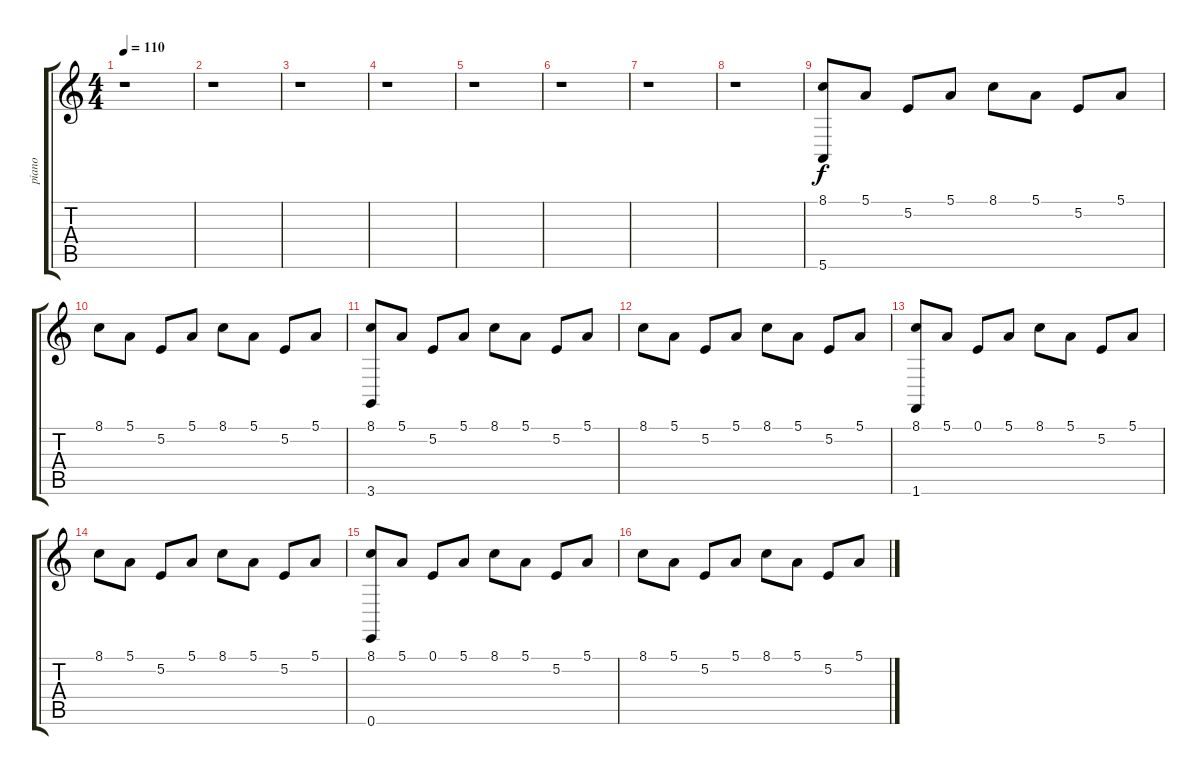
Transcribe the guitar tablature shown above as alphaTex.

\track ("piano" "piano") {instrument acousticgrandpiano}
\staff {score tabs}
\tuning (E4 B3 G3 D3 A2 E2) {hide}
\ts (4 4)
\tempo 110
\clef g2
\ks c
r.1{dy f instrument acousticgrandpiano} |
r.1 |
r.1 |
r.1 |
r.1 |
r.1 |
r.1 |
r.1 |
(8.1 5.6).8 5.1.8 5.2.8 5.1.8 8.1.8 5.1.8 5.2.8 5.1.8 |
8.1.8 5.1.8 5.2.8 5.1.8 8.1.8 5.1.8 5.2.8 5.1.8 |
(8.1 3.6).8 5.1.8 5.2.8 5.1.8 8.1.8 5.1.8 5.2.8 5.1.8 |
8.1.8 5.1.8 5.2.8 5.1.8 8.1.8 5.1.8 5.2.8 5.1.8 |
(8.1 1.6).8 5.1.8 0.1.8 5.1.8 8.1.8 5.1.8 5.2.8 5.1.8 |
8.1.8 5.1.8 5.2.8 5.1.8 8.1.8 5.1.8 5.2.8 5.1.8 |
(8.1 0.6).8 5.1.8 0.1.8 5.1.8 8.1.8 5.1.8 5.2.8 5.1.8 |
8.1.8 5.1.8 5.2.8 5.1.8 8.1.8 5.1.8 5.2.8 5.1.8
